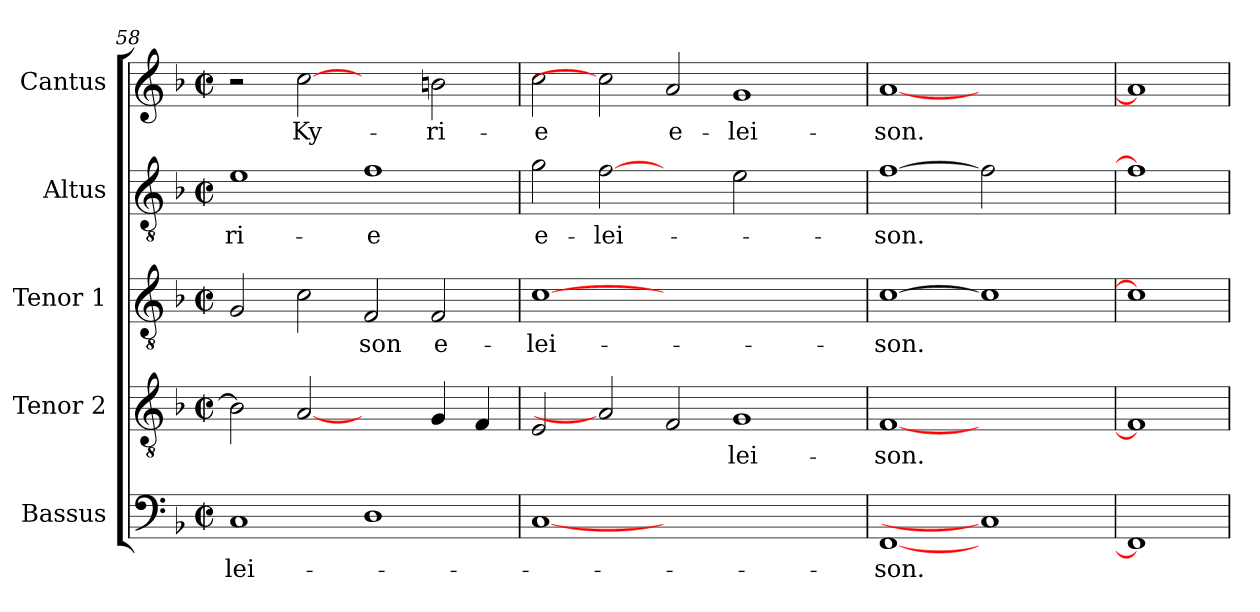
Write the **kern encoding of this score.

**kern	**text	**kern	**text	**kern	**text	**kern	**text	**kern	**text
*part5	*part5	*part4	*part4	*part3	*part3	*part2	*part2	*part1	*part1
*staff5	*staff5	*staff4	*staff4	*staff3	*staff3	*staff2	*staff2	*staff1	*staff1
*I"Bassus	*	*I"Tenor 2	*	*I"Tenor 1	*	*I"Altus	*	*I"Cantus	*
*clefF4	*	*clefGv2	*	*clefGv2	*	*clefGv2	*	*clefG2	*
*k[b-]	*	*k[b-]	*	*k[b-]	*	*k[b-]	*	*k[b-]	*
*F:	*	*F:	*	*F:	*	*F:	*	*F:	*
*M2/2	*	*M2/2	*	*M2/2	*	*M2/2	*	*M2/2	*
*met(c|)	*	*met(c|)	*	*met(c|)	*	*met(c|)	*	*met(c|)	*
=58	=58	=58	=58	=58	=58	=58	=58	=58	=58
!	!LO:LY:b:cj	!	!	!	!	!	!LO:LY:b:cj	!	!
1C	-lei-	2B-\]	.	2G/	.	1e	-ri-	2r	.
!	!	!	!	!	!	!	!	!	!LO:LY:b:cj
.	.	[2A	.	2c\	.	.	.	[2cc	Ky-
!	!	!	!	!	!LO:LY:b:cj	!	!LO:LY:b:rj	!	!
1D	.	2ryy	.	2F/	-son	1f	-e	2ryy	.
!	!	!	!	!	!LO:LY:b:cj	!	!	!	!LO:LY:b:cj
.	.	4G/	.	2F/	e-	.	.	2bn\	-ri-
.	.	4F/	.	.	.	.	.	.	.
=59	=59	=59	=59	=59	=59	=59	=59	=59	=59
!	!	!	!	!	!LO:LY:b:cj	!	!LO:LY:b:cj	!	!LO:LY:b:cj
[1C	.	2E/	.	[1c	-lei-	2g\	e-	2cc\	-e
!	!	!	!	!	!	!	!LO:LY:b:cj	!	!
.	.	2A]	.	.	.	[2f	-lei-	2cc]	.
!	!	!	!	!	!	!	!	!	!LO:LY:b:cj
1.ryy	.	2F/	.	1.ryy	.	2ryy	.	2a/	e-
!	!	!	!LO:LY:b:cj	!	!	!	!	!	!LO:LY:b:cj
.	.	1G	-lei-	.	.	2e\	.	1g	-lei-
.	.	.	.	.	.	2ryy	.	.	.
=60	=60	=60	=60	=60	=60	=60	=60	=60	=60
!	!LO:LY:b:cj	!	!LO:LY:b:cj	!	!LO:LY:b:cj	!	!LO:LY:b:cj	!	!LO:LY:b:cj
[1FF	-son.	[1F	-son.	[1c	-son.	[1f	-son.	[1a	-son.
1C]	.	1ryy	.	1c]	.	2f]	.	1ryy	.
.	.	.	.	.	.	2ryy	.	.	.
=61	=61	=61	=61	=61	=61	=61	=61	=61	=61
1FF]	.	1F]	.	1c]	.	1f]	.	1a]	.
=	=	=	=	=	=	=	=	=	=
*-	*-	*-	*-	*-	*-	*-	*-	*-	*-
